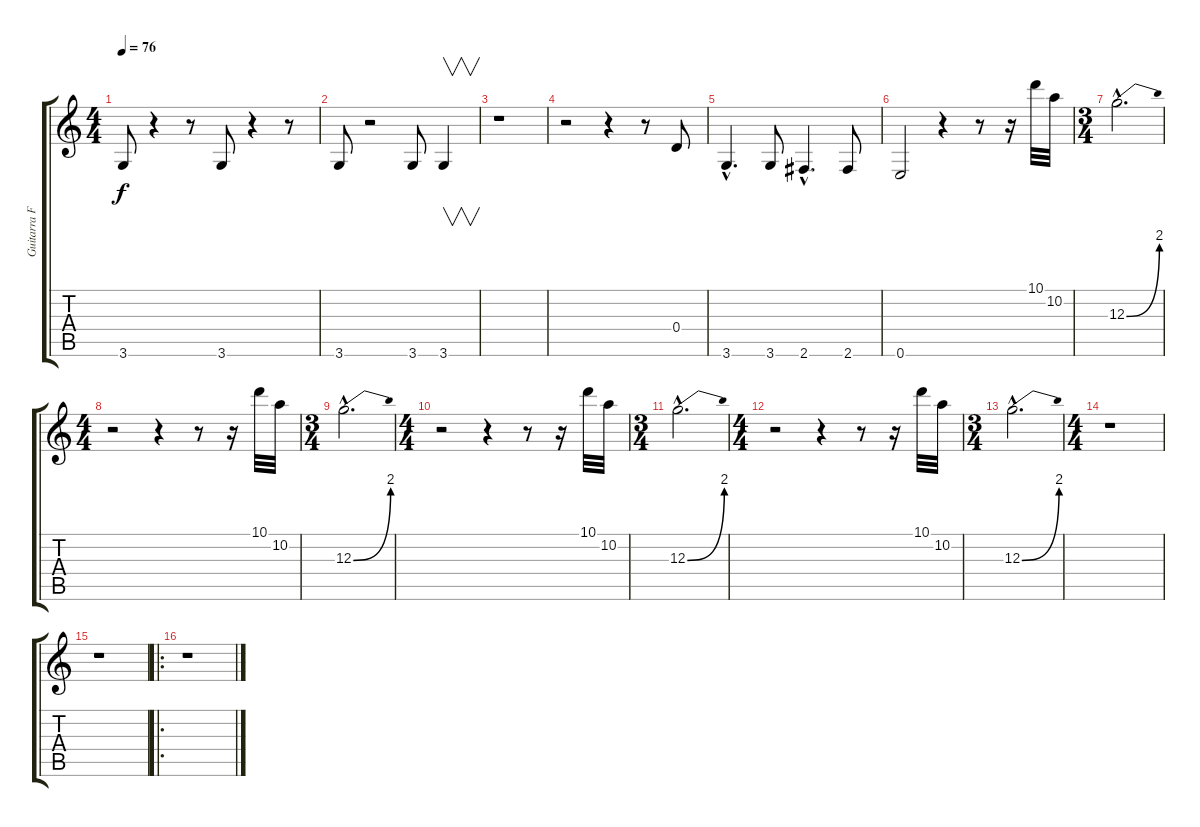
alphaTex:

\track ("Guitarra Fills" "Guitarra F") {instrument distortionguitar}
\staff {score tabs}
\tuning (E4 B3 G3 D3 A2 E2) {hide}
\ts (4 4)
\tempo 76
\clef g2
\ks c
3.6.8{dy f} r.4 r.8 3.6.8 r.4 r.8 |
3.6.8 r.2 3.6.8 3.6.4{v} |
r.1 |
r.2 r.4 r.8 0.4.8 |
3.6{hac}.4{d} 3.6.8 2.6{hac}.4{d} 2.6.8 |
0.6.2 r.4 r.8 r.16 10.1.32 10.2.32 |
\ts (3 4)
12.3{be (bend 0 0 60 8) hac}.2{d} |
\ts (4 4)
r.2 r.4 r.8 r.16 10.1.32 10.2.32 |
\ts (3 4)
12.3{be (bend 0 0 60 8) hac}.2{d} |
\ts (4 4)
r.2 r.4 r.8 r.16 10.1.32 10.2.32 |
\ts (3 4)
12.3{be (bend 0 0 60 8) hac}.2{d} |
\ts (4 4)
r.2 r.4 r.8 r.16 10.1.32 10.2.32 |
\ts (3 4)
12.3{be (bend 0 0 60 8) hac}.2{d} |
\ts (4 4)
r.1 |
r.1 |
\ro
r.1
